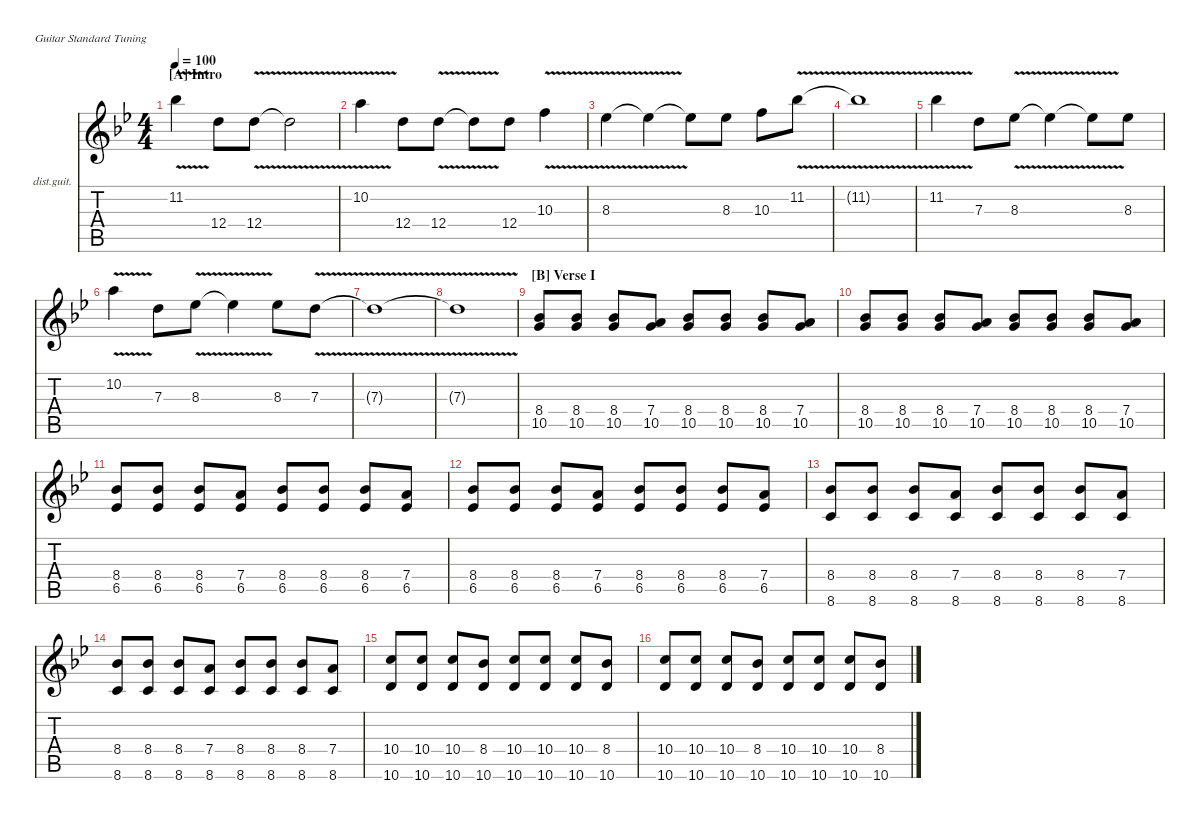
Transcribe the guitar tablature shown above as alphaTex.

\defaultSystemsLayout 4
\hideDynamics
\bracketExtendMode nobrackets
\firstSystemTrackNameOrientation horizontal
\otherSystemsTrackNameOrientation horizontal
\track ("Lead Guitar I" "dist.guit.") {instrument electricguitarclean}
\staff {score tabs}
\tuning (E4 B3 G3 D3 A2 E2)
\ts (4 4)
\section ("A" "Intro")
\tempo 100
\clef g2
\ks gminor
11.2{v}.4{dy mf instrument electricguitarclean} 12.4.8 12.4{v}.8 12.4{t}.2 |
10.2{v}.4 12.4.8 12.4{v}.8 12.4{t}.8 12.4.8 10.3{v}.4 |
8.3{v}.4 8.3{t}.4 8.3{t}.8 8.3.8 10.3.8 11.2{v}.8 |
11.2{v t}.1 |
11.2{v}.4 7.3.8 8.3{v}.8 8.3{v t}.4 8.3{v t}.8 8.3.8 |
10.2{v}.4 7.3.8 8.3{v}.8 8.3{v t}.4 8.3.8 7.3{v}.8 |
7.3{v t}.1 |
7.3{v t}.1 |
\section ("B" "Verse I")
(10.5 8.4).8 (10.5 8.4).8 (10.5 8.4).8 (10.5 7.4).8 (10.5 8.4).8 (10.5 8.4).8 (10.5 8.4).8 (10.5 7.4).8 |
(10.5 8.4).8 (10.5 8.4).8 (10.5 8.4).8 (10.5 7.4).8 (10.5 8.4).8 (10.5 8.4).8 (10.5 8.4).8 (10.5 7.4).8 |
(6.5 8.4).8 (6.5 8.4).8 (6.5 8.4).8 (7.4 6.5).8 (6.5 8.4).8 (6.5 8.4).8 (6.5 8.4).8 (7.4 6.5).8 |
(6.5 8.4).8 (6.5 8.4).8 (6.5 8.4).8 (7.4 6.5).8 (6.5 8.4).8 (6.5 8.4).8 (6.5 8.4).8 (7.4 6.5).8 |
(8.6 8.4).8 (8.6 8.4).8 (8.6 8.4).8 (7.4 8.6).8 (8.6 8.4).8 (8.6 8.4).8 (8.6 8.4).8 (7.4 8.6).8 |
(8.6 8.4).8 (8.6 8.4).8 (8.6 8.4).8 (7.4 8.6).8 (8.6 8.4).8 (8.6 8.4).8 (8.6 8.4).8 (7.4 8.6).8 |
(10.6 10.4).8 (10.6 10.4).8 (10.6 10.4).8 (8.4 10.6).8 (10.6 10.4).8 (10.6 10.4).8 (10.6 10.4).8 (8.4 10.6).8 |
(10.6 10.4).8 (10.6 10.4).8 (10.6 10.4).8 (8.4 10.6).8 (10.6 10.4).8 (10.6 10.4).8 (10.6 10.4).8 (8.4 10.6).8
